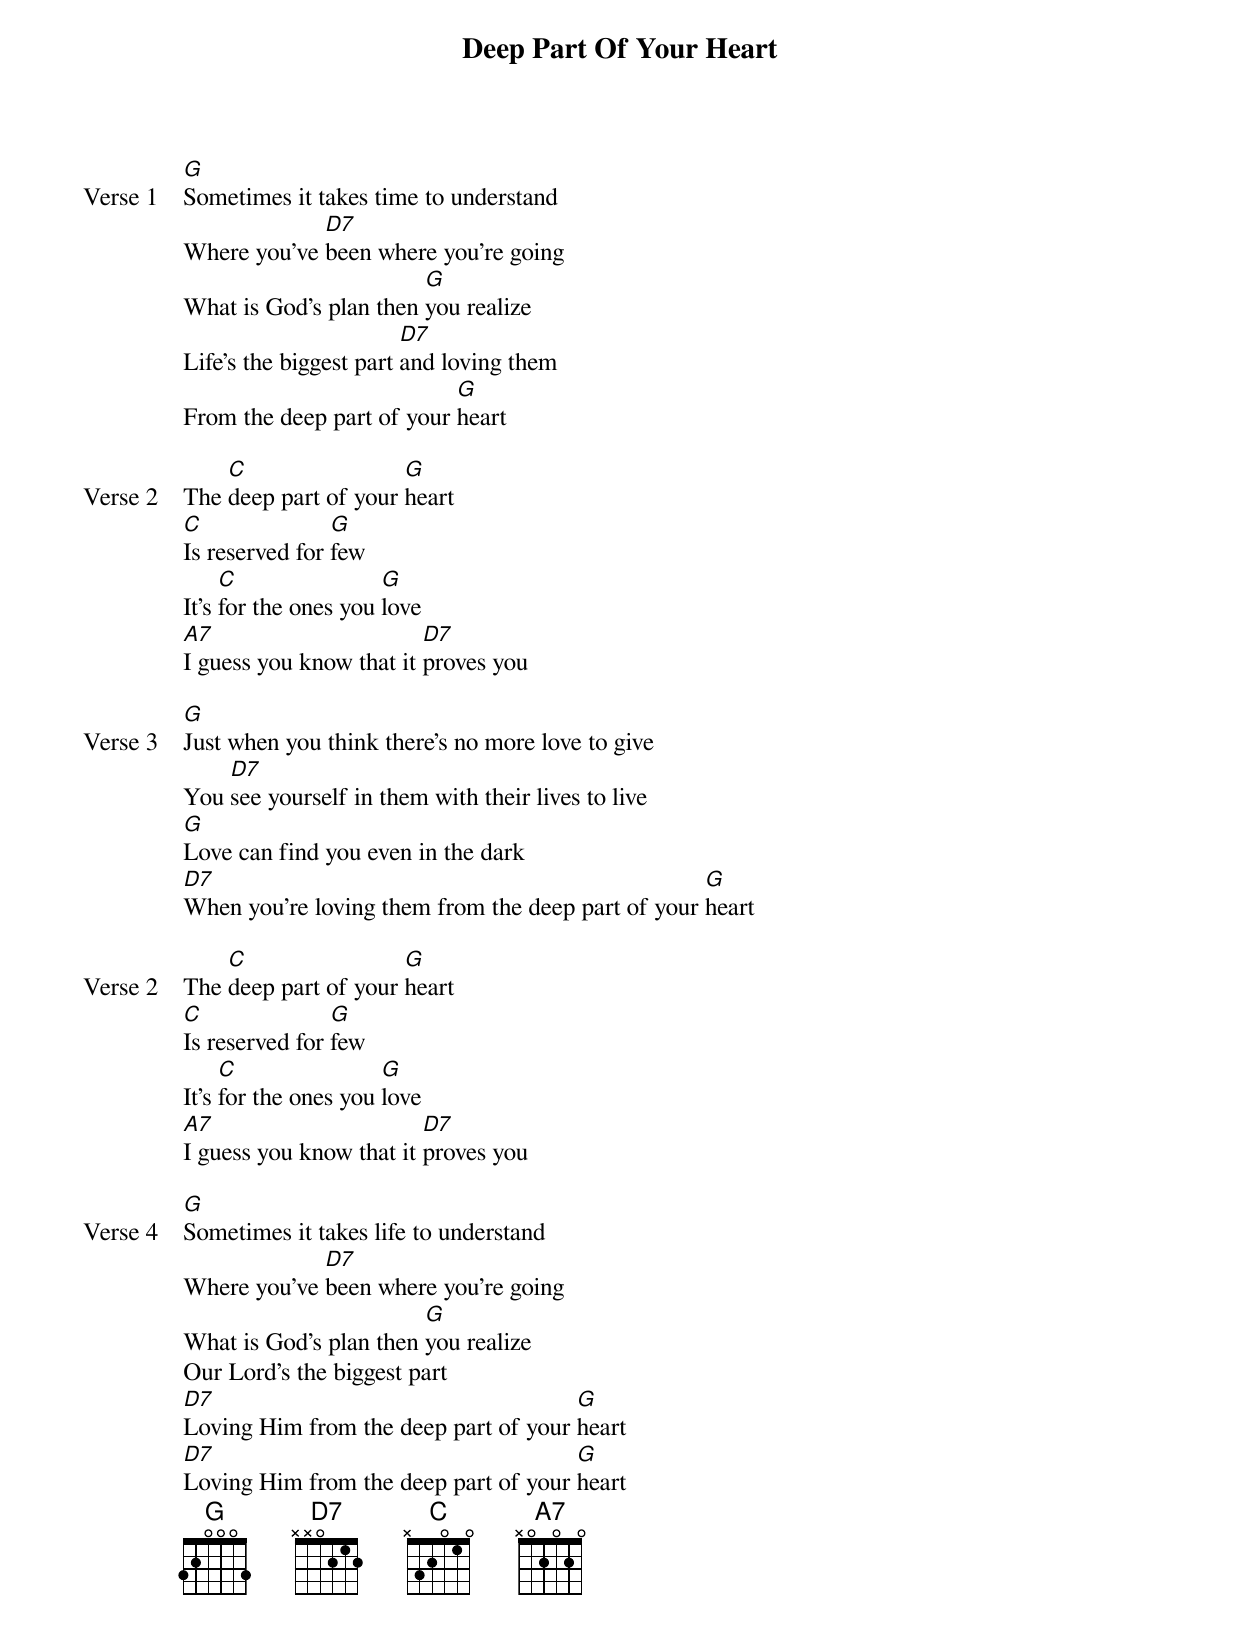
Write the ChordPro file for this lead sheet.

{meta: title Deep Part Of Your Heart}
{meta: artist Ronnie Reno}

{start_of_verse: Verse 1}
[G]Sometimes it takes time to understand
Where you've [D7]been where you're going
What is God's plan then [G]you realize
Life's the biggest part [D7]and loving them
From the deep part of your [G]heart
{end_of_verse}

{start_of_verse: Verse 2}
The [C]deep part of your [G]heart
[C]Is reserved for [G]few
It's [C]for the ones you [G]love
[A7]I guess you know that it [D7]proves you
{end_of_verse}

{start_of_verse: Verse 3}
[G]Just when you think there's no more love to give
You [D7]see yourself in them with their lives to live
[G]Love can find you even in the dark
[D7]When you're loving them from the deep part of your [G]heart
{end_of_verse}

{start_of_verse: Verse 2}
The [C]deep part of your [G]heart
[C]Is reserved for [G]few
It's [C]for the ones you [G]love
[A7]I guess you know that it [D7]proves you
{end_of_verse}

{start_of_verse: Verse 4}
[G]Sometimes it takes life to understand
Where you've [D7]been where you’re going
What is God's plan then [G]you realize
Our Lord's the biggest part
[D7]Loving Him from the deep part of your [G]heart
[D7]Loving Him from the deep part of your [G]heart
{end_of_verse}
